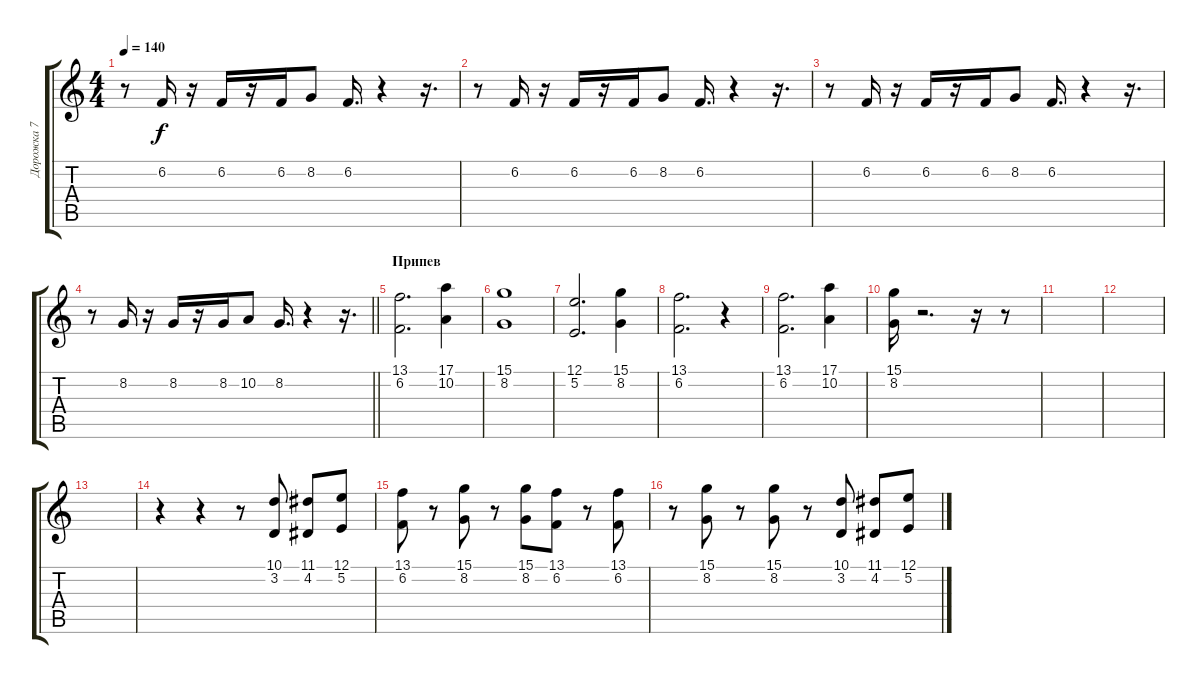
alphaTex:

\track ("Дорожка 7" "Дорожка 7") {instrument trumpet}
\staff {score tabs}
\tuning (E4 B3 G3 D3 A2 E2) {hide}
\ts (4 4)
\tempo 140
\clef g2
\ks c
r.8{dy f} 6.2.16{volume 14} r.16 6.2.16 r.16 6.2.16 8.2.8 6.2.16{d} r.4 r.16{d} |
r.8 6.2.16 r.16 6.2.16 r.16 6.2.16 8.2.8 6.2.16{d} r.4 r.16{d} |
r.8 6.2.16 r.16 6.2.16 r.16 6.2.16 8.2.8 6.2.16{d} r.4 r.16{d} |
\barLineRight lightlight
r.8 8.2.16 r.16 8.2.16 r.16 8.2.16 10.2.8 8.2.16{d} r.4 r.16{d} |
\section ("" "Припев")
(13.1 6.2).2{d volume 13} (17.1 10.2).4 |
(15.1 8.2).1 |
(12.1 5.2).2{d} (15.1 8.2).4 |
(13.1 6.2).2{d} r.4 |
(13.1 6.2).2{d} (17.1 10.2).4 |
(15.1 8.2).16 r.2{d} r.16 r.8 |
|
|
|
r.4{volume 14} r.4 r.8 (10.1 3.2).8 (11.1 4.2).8 (12.1 5.2).8 |
(13.1 6.2).8 r.8 (15.1 8.2).8 r.8 (15.1 8.2).8 (13.1 6.2).8 r.8 (13.1 6.2).8 |
r.8 (15.1 8.2).8 r.8 (15.1 8.2).8 r.8 (10.1 3.2).8 (11.1 4.2).8 (12.1 5.2).8
